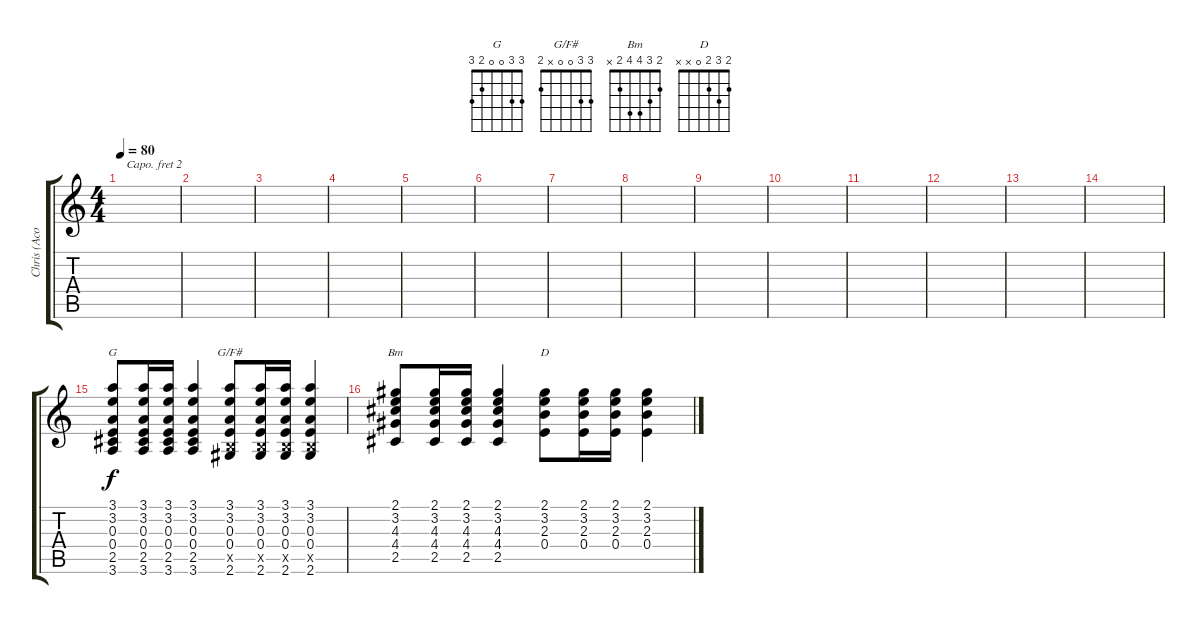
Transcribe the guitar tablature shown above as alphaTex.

\track ("Chris (Acoustic (Capo 2nd) Optional)" "Chris (Aco") {instrument acousticguitarsteel}
\staff {score tabs}
\capo 2
\tuning (E4 B3 G3 D3 A2 E2) {hide}
\chord ("G" 3 3 0 0 2 3)
\chord ("G/F#" 3 3 0 0 x 2)
\chord ("Bm" 2 3 4 4 2 x)
\chord ("D" 2 3 2 0 x x)
\ts (4 4)
\tempo 80
\clef g2
\ks c
|
|
|
|
|
|
|
|
|
|
|
|
|
|
(3.1 3.2 0.3 0.4 2.5 3.6).8{ch "G"} (3.1 3.2 0.3 0.4 2.5 3.6).16 (3.1 3.2 0.3 0.4 2.5 3.6).16 (3.1 3.2 0.3 0.4 2.5 3.6).4 (3.1 3.2 0.3 0.4 0.5{x} 2.6).8{ch "G/F#"} (3.1 3.2 0.3 0.4 0.5{x} 2.6).16 (3.1 3.2 0.3 0.4 0.5{x} 2.6).16 (3.1 3.2 0.3 0.4 0.5{x} 2.6).4 |
(2.1 3.2 4.3 4.4 2.5).8{ch "Bm"} (2.1 3.2 4.3 4.4 2.5).16 (2.1 3.2 4.3 4.4 2.5).16 (2.1 3.2 4.3 4.4 2.5).4 (2.1 3.2 2.3 0.4).8{ch "D"} (2.1 3.2 2.3 0.4).16 (2.1 3.2 2.3 0.4).16 (2.1 3.2 2.3 0.4).4
